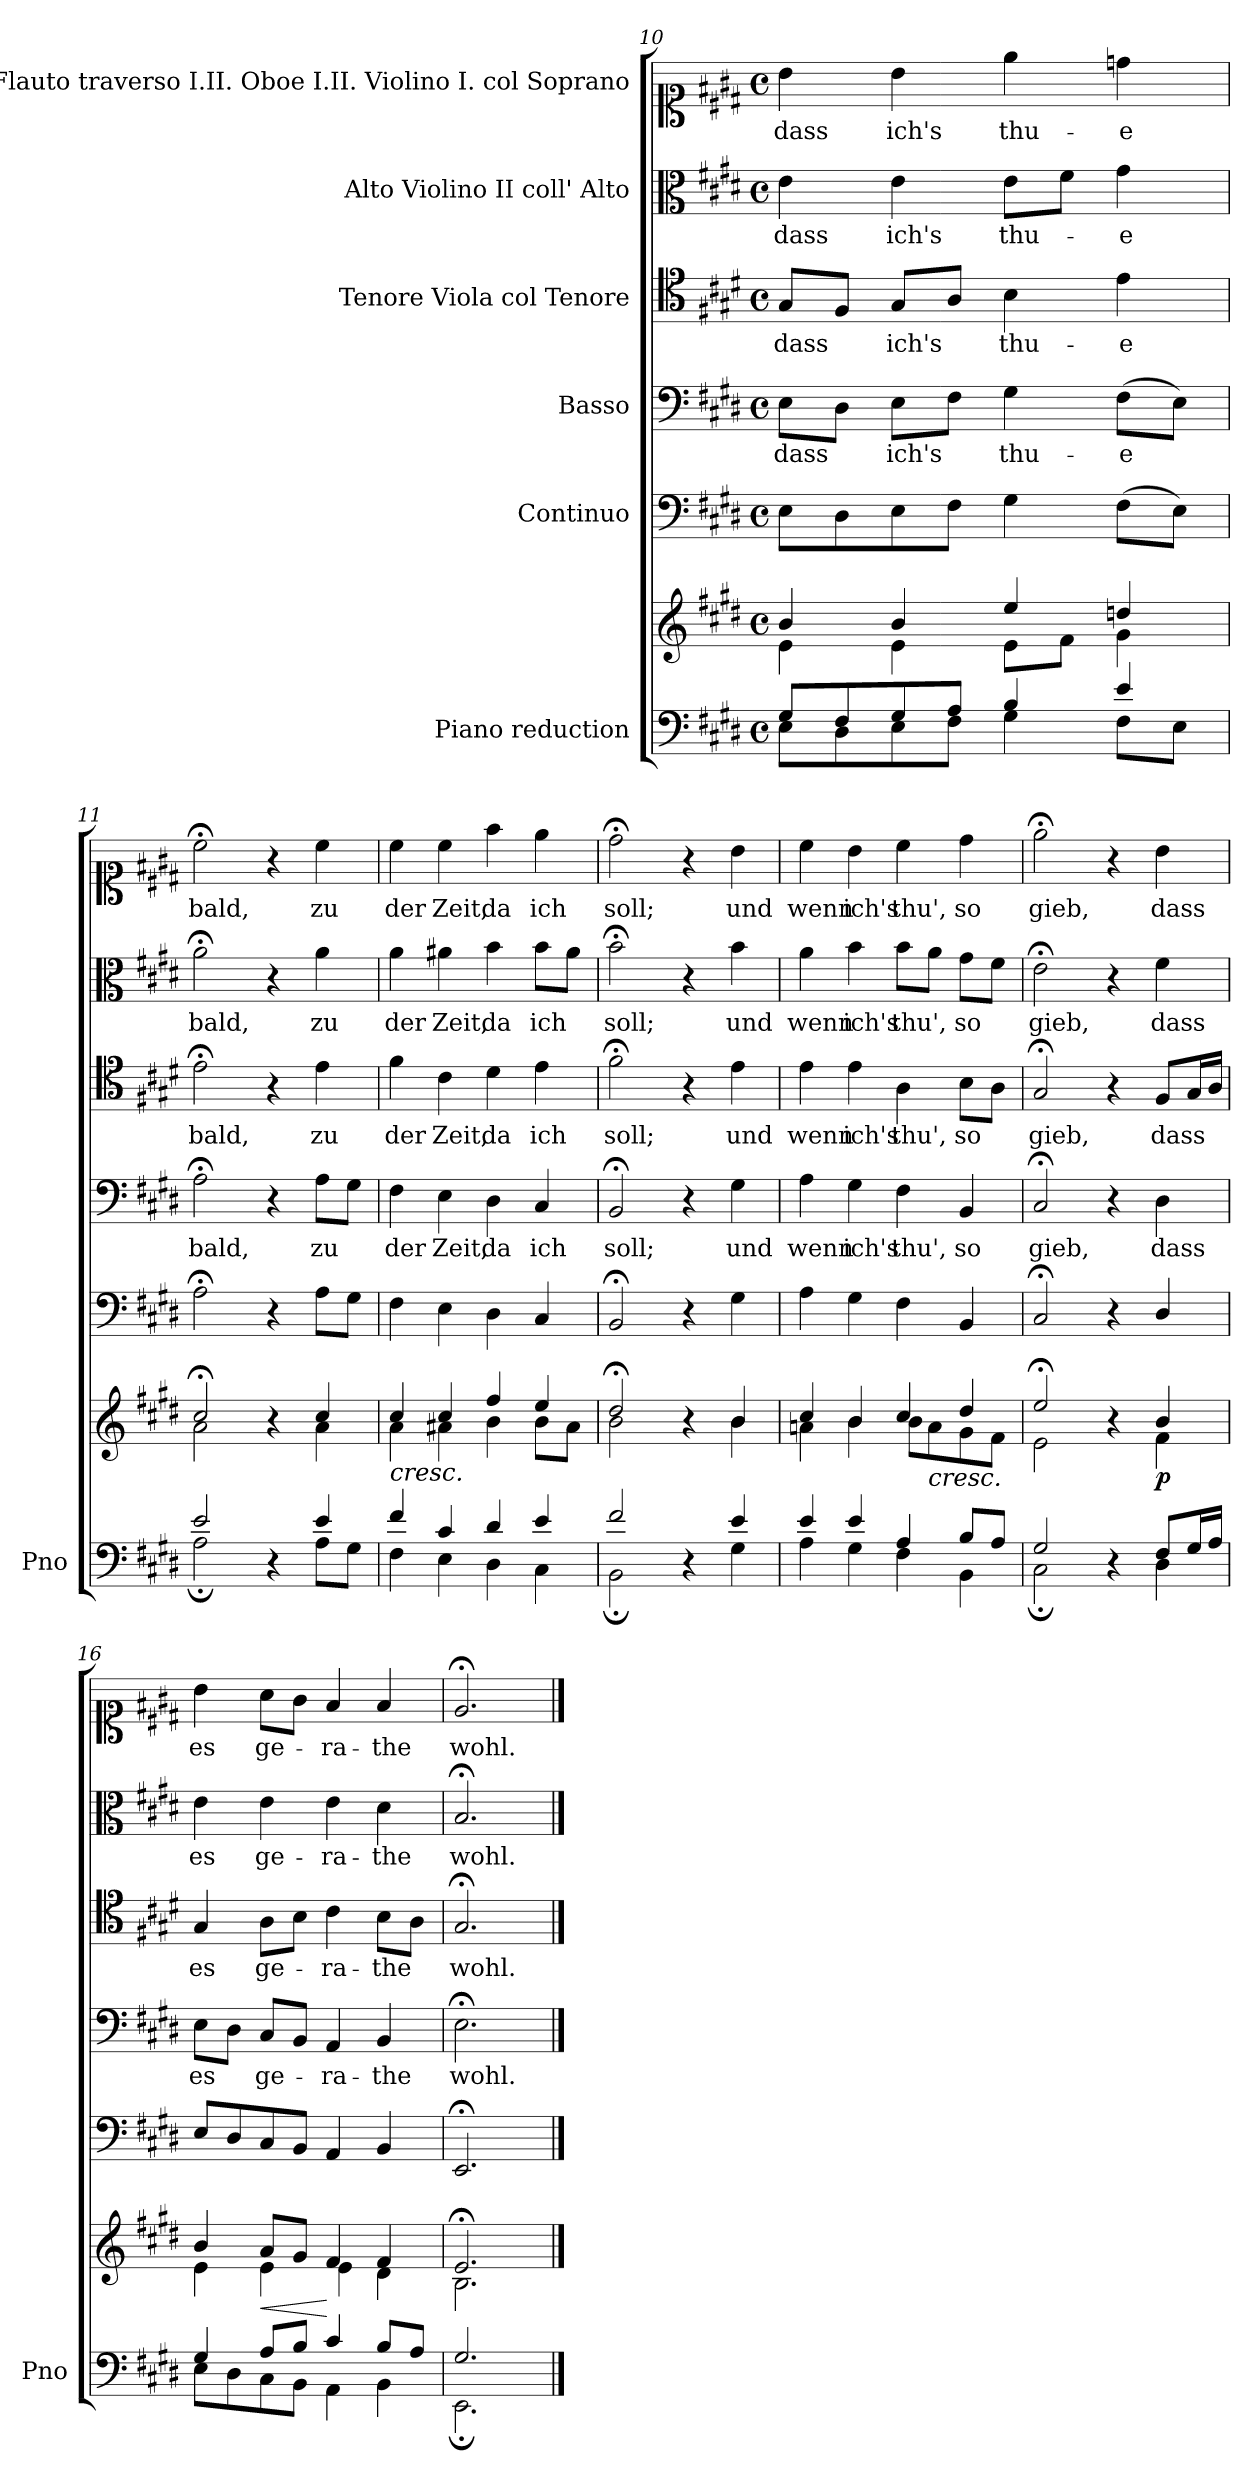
**kern	**kern	**dynam	**kern	**kern	**text	**kern	**text	**kern	**text	**kern	**text
*part6	*part6	*part6	*part5	*part4	*part4	*part3	*part3	*part2	*part2	*part1	*part1
*staff7	*staff6	*staff6/7	*staff5	*staff4	*staff4	*staff3	*staff3	*staff2	*staff2	*staff1	*staff1
*I"Piano reduction	*	*	*I"Continuo	*I"Basso	*	*I"Tenore Viola col Tenore	*	*I"Alto Violino II coll' Alto	*	*I"Soprano Flauto traverso I.II. Oboe I.II. Violino I. col Soprano	*
*I'Pno	*	*	*	*	*	*	*	*	*	*	*
*clefF4	*clefG2	*	*clefF4	*clefF4	*	*clefC4	*	*clefC3	*	*clefC1	*
*k[f#c#g#d#]	*k[f#c#g#d#]	*	*k[f#c#g#d#]	*k[f#c#g#d#]	*	*k[f#c#g#d#]	*	*k[f#c#g#d#]	*	*k[f#c#g#d#]	*
*M4/4	*M4/4	*	*M4/4	*M4/4	*	*M4/4	*	*M4/4	*	*M4/4	*
*met(c)	*met(c)	*	*met(c)	*met(c)	*	*met(c)	*	*met(c)	*	*met(c)	*
=10	=10	=10	=10	=10	=10	=10	=10	=10	=10	=10	=10
*^	*^	*	*	*	*	*	*	*	*	*	*
!	!	!	!	!	!	!	!LO:LY:b	!	!LO:LY:b	!	!LO:LY:b	!	!LO:LY:b
8G#/L	8E\L	4b/	4e\	.	8E\L	8E\L	dass	8G#/L	dass	4e\	dass	4b\	dass
8F#/	8D#\	.	.	.	8D#\	8D#\J	.	8F#/J	.	.	.	.	.
!	!	!	!	!	!	!	!LO:LY:b	!	!LO:LY:b	!	!LO:LY:b	!	!LO:LY:b
8G#/	8E\	4b/	4e\	.	8E\	8E\L	ich's	8G#/L	ich's	4e\	ich's	4b\	ich's
8A/J	8F#\J	.	.	.	8F#\J	8F#\J	.	8A/J	.	.	.	.	.
!	!	!	!	!	!	!	!LO:LY:b	!	!LO:LY:b	!	!LO:LY:b	!	!LO:LY:b
4B/	4G#\	4ee/	8e\L	.	4G#\	4G#\	thu-	4B\	thu-	8e\L	thu-	4ee\	thu-
.	.	.	8f#\J	.	.	.	.	.	.	8f#\J	.	.	.
!	!	!	!	!	!	!	!LO:LY:b	!	!LO:LY:b	!	!LO:LY:b	!	!LO:LY:b
4e/	8F#\L	4ddn/	4g#\	.	(>8F#\L	(>8F#\L	e	4e\	e	4g#\	-e	4ddn\	e
.	8E\J	.	.	.	8E\J)	8E\J)	.	.	.	.	.	.	.
=11	=11	=11	=11	=11	=11	=11	=11	=11	=11	=11	=11	=11	=11
!	!	!	!	!	!	!	!LO:LY:b	!	!LO:LY:b	!	!LO:LY:b	!	!LO:LY:b
2e/	2A;\	2cc#;</	2a\	.	2A;<\	2A;<\	bald,	2e;<\	bald,	2a;<\	bald,	2cc#;<\	bald,
4r	4ryy	4r	4ryy	.	4r	4r	.	4r	.	4r	.	4r	.
!	!	!	!	!	!	!	!LO:LY:b	!	!LO:LY:b	!	!LO:LY:b	!	!LO:LY:b
4e/	8A\L	4cc#/	4a\	.	8A\L	8A\L	zu	4e\	zu	4a\	zu	4cc#\	zu
.	8G#\J	.	.	.	8G#\J	8G#\J	.	.	.	.	.	.	.
!!LO:PB:g=z
=12	=12	=12	=12	=12	=12	=12	=12	=12	=12	=12	=12	=12	=12
!	!	!LO:TX:b:i:t=cresc.	!	!	!	!	!	!	!	!	!	!	!
!	!	!	!	!	!	!	!LO:LY:b	!	!LO:LY:b	!	!LO:LY:b	!	!LO:LY:b
4f#/	4F#\	4cc#/	4a\	.	4F#\	4F#\	der	4f#\	der	4a\	der	4cc#\	der
!	!	!	!	!	!	!	!LO:LY:b	!	!LO:LY:b	!	!LO:LY:b	!	!LO:LY:b
4c#/	4E\	4cc#/	4a#X\	.	4E\	4E\	Zeit,	4c#\	Zeit,	4a#X\	Zeit,	4cc#\	Zeit,
!	!	!	!	!	!	!	!LO:LY:b	!	!LO:LY:b	!	!LO:LY:b	!	!LO:LY:b
4d#/	4D#\	4ff#/	4b\	.	4D#\	4D#\	da	4d#\	da	4b\	da	4ff#\	da
!	!	!	!	!	!	!	!LO:LY:b	!	!LO:LY:b	!	!LO:LY:b	!	!LO:LY:b
4e/	4C#\	4ee/	8b\L	.	4C#/	4C#/	ich	4e\	ich	8b\L	ich	4ee\	ich
.	.	.	8a#\J	.	.	.	.	.	.	8a#\J	.	.	.
=13	=13	=13	=13	=13	=13	=13	=13	=13	=13	=13	=13	=13	=13
!	!	!	!	!	!	!	!LO:LY:b	!	!LO:LY:b	!	!LO:LY:b	!	!LO:LY:b
2f#/	2BB;\	2dd#;</	2b\	.	2BB;</	2BB;</	soll;	2f#;<\	soll;	2b;<\	soll;	2dd#;<\	soll;
4r	4ryy	4r	4ryy	.	4r	4r	.	4r	.	4r	.	4r	.
!	!	!	!	!	!	!	!LO:LY:b	!	!LO:LY:b	!	!LO:LY:b	!	!LO:LY:b
4e/	4G#\	4b/	4b\	.	4G#\	4G#\	und	4e\	und	4b\	und	4b\	und
=14	=14	=14	=14	=14	=14	=14	=14	=14	=14	=14	=14	=14	=14
!	!	!	!	!	!	!	!LO:LY:b	!	!LO:LY:b	!	!LO:LY:b	!	!LO:LY:b
4e/	4A\	4cc#/	4an\	.	4A\	4A\	wenn	4e\	wenn	4a\	wenn	4cc#\	wenn
!	!	!	!	!	!	!	!LO:LY:b	!	!LO:LY:b	!	!LO:LY:b	!	!LO:LY:b
4e/	4G#\	4b/	4b\	.	4G#\	4G#\	ich's	4e\	ich's	4b\	ich's	4b\	ich's
!	!	!	!	!	!	!	!LO:LY:b	!	!LO:LY:b	!	!LO:LY:b	!	!LO:LY:b
4A/	4F#\	4cc#/	8b\L	.	4F#\	4F#\	thu',	4A\	thu',	8b\L	thu',	4cc#\	thu',
!	!	!	!	!LO:HP:b	!	!	!	!	!	!	!	!	!
.	.	.	8a\	<	.	.	.	.	.	8a\J	.	.	.
!	!	!	!	!	!	!	!LO:LY:b	!	!LO:LY:b	!	!LO:LY:b	!	!LO:LY:b
8B/L	4BB\	4dd#/	8g#\	.	4BB/	4BB/	so	8B\L	so	8g#\L	so	4dd#\	so
8A/J	.	.	8f#\J	.	.	.	.	8A\J	.	8f#\J	.	.	.
=15	=15	=15	=15	=15	=15	=15	=15	=15	=15	=15	=15	=15	=15
!	!	!	!	!	!	!	!LO:LY:b	!	!LO:LY:b	!	!LO:LY:b	!	!LO:LY:b
2G#/	2C#;\	2ee;</	2e\	.	2C#;</	2C#;</	gieb,	2G#;</	gieb,	2e;<\	gieb,	2ee;<\	gieb,
4r	4ryy	4r	4ryy	.	4r	4r	.	4r	.	4r	.	4r	.
!	!	!	!	!LO:DY:b	!	!	!LO:LY:b	!	!LO:LY:b	!	!LO:LY:b	!	!LO:LY:b
8F#/L	4D#\	4b/	4f#\	p	4D#/	4D#\	dass	8F#/L	dass	4f#\	dass	4b\	dass
16G#/L	.	.	.	.	.	.	.	16G#/L	.	.	.	.	.
16A/JJ	.	.	.	.	.	.	.	16A/JJ	.	.	.	.	.
=16	=16	=16	=16	=16	=16	=16	=16	=16	=16	=16	=16	=16	=16
!	!	!	!	!	!	!	!LO:LY:b	!	!LO:LY:b	!	!LO:LY:b	!	!LO:LY:b
4G#/	8E\L	4b/	4e\	.	8E/L	8E\L	es	4G#/	es	4e\	es	4b\	es
.	8D#\	.	.	.	8D#/	8D#\J	.	.	.	.	.	.	.
!	!	!	!	!LO:HP:b	!	!	!LO:LY:b	!	!LO:LY:b	!	!LO:LY:b	!	!LO:LY:b
8A/L	8C#\	8a/L	4e\	<	8C#/	8C#/L	ge-	8A\L	ge-	4e\	ge-	8a\L	ge-
8B/J	8BB\J	8g#/J	.	.	8BB/J	8BB/J	.	8B\J	.	.	.	8g#\J	.
!	!	!	!	!	!	!	!LO:LY:b	!	!LO:LY:b	!	!LO:LY:b	!	!LO:LY:b
4c#/	4AA\	4f#/	4e\	[	4AA/	4AA/	-ra-	4c#\	-ra-	4e\	ra-	4f#/	-ra-
!	!	!	!	!	!	!	!LO:LY:b	!	!LO:LY:b	!	!LO:LY:b	!	!LO:LY:b
8B/L	4BB\	4f#/	4d#\	.	4BB/	4BB/	-the	8B\L	the	4d#\	the	4f#/	the
8A/J	.	.	.	.	.	.	.	8A\J	.	.	.	.	.
*v	*v	*	*	*	*	*	*	*	*	*	*	*	*
*	*v	*v	*	*	*	*	*	*	*	*	*	*
.	.	[	.	.	.	.	.	.	.	.	.
=17	=17	=17	=17	=17	=17	=17	=17	=17	=17	=17	=17
*^	*^	*	*	*	*	*	*	*	*	*	*
!	!	!	!	!	!	!	!LO:LY:b	!	!LO:LY:b	!	!LO:LY:b	!	!LO:LY:b
2.G#/	2.EE;\	2.e;</	2.B\	.	2.EE;</	2.E;<\	wohl.	2.G#;</	wohl.	2.B;</	wohl.	2.e;</	wohl.
*v	*v	*	*	*	*	*	*	*	*	*	*	*	*
*	*v	*v	*	*	*	*	*	*	*	*	*	*
==	==	==	==	==	==	==	==	==	==	==	==
*-	*-	*-	*-	*-	*-	*-	*-	*-	*-	*-	*-
